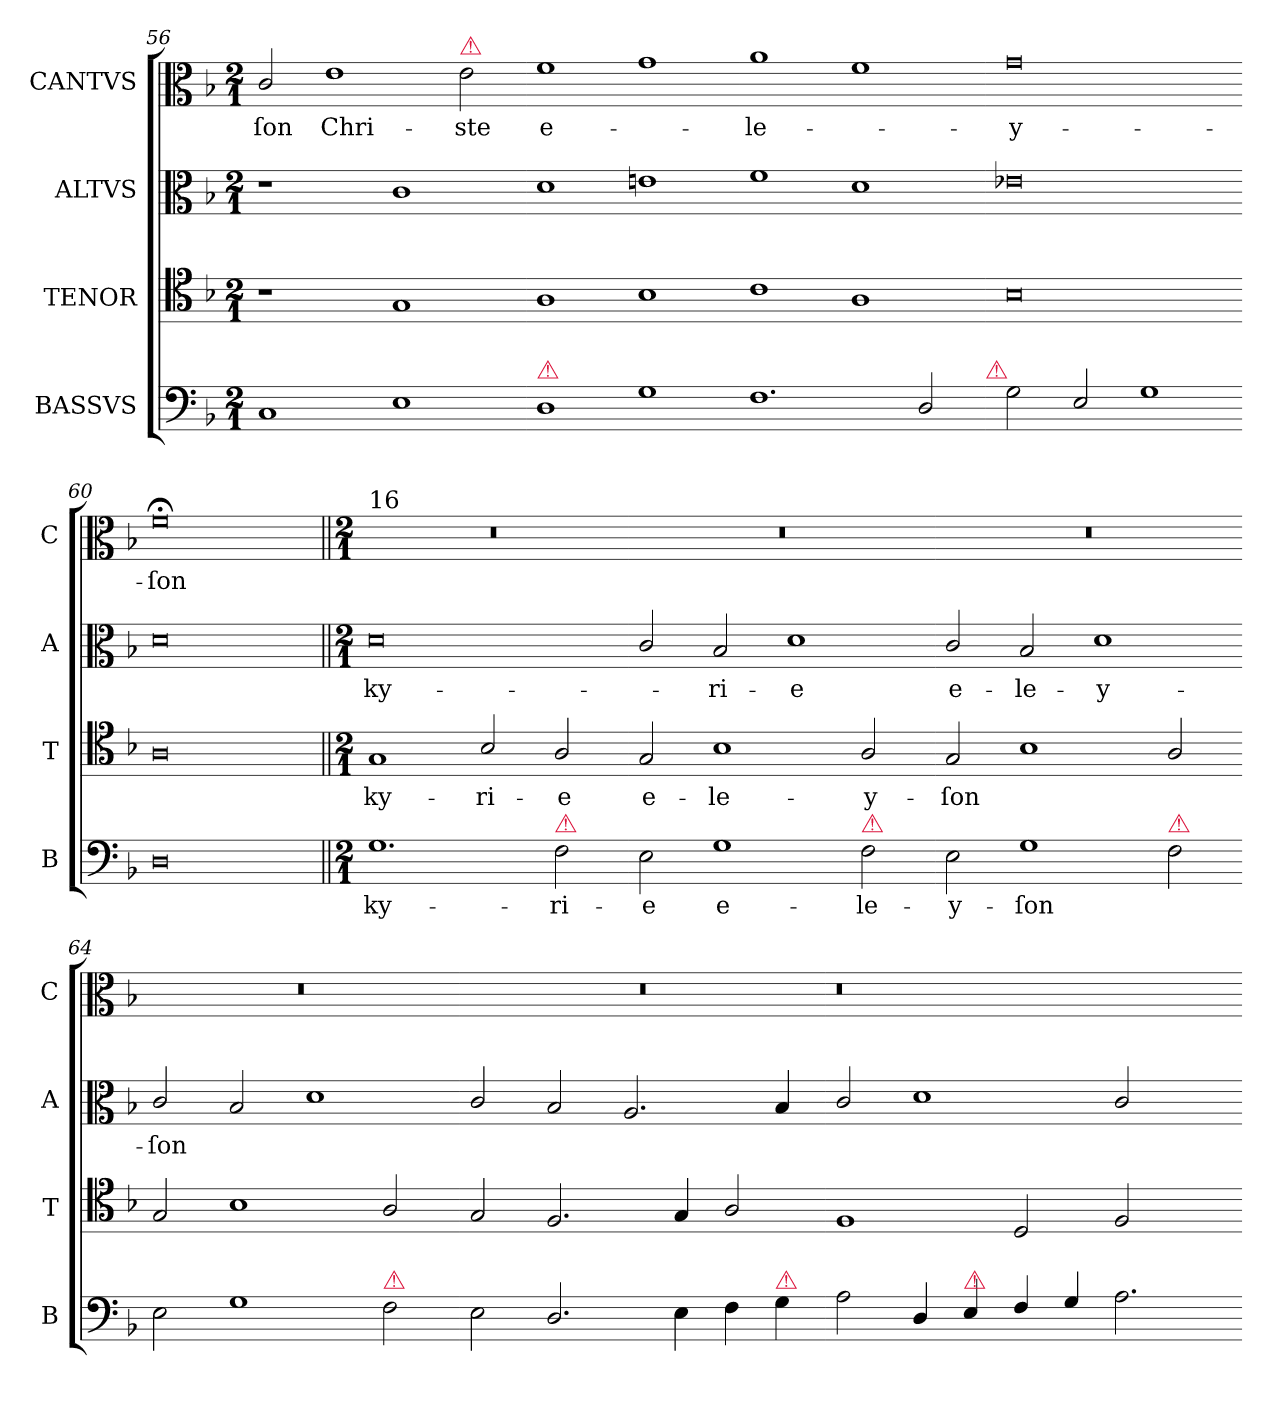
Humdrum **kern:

**kern	**text	**kern	**text	**kern	**text	**kern	**text
*part4	*part4	*part3	*part3	*part2	*part2	*part1	*part1
*staff4	*staff4	*staff3	*staff3	*staff2	*staff2	*staff1	*staff1
*I"BASSVS	*	*I"TENOR	*	*I"ALTVS	*	*I"CANTVS	*
*I'B	*	*I'T	*	*I'A	*	*I'C	*
*clefF4	*	*clefC4	*	*clefC3	*	*clefC3	*
*k[b-]	*	*k[b-]	*	*k[b-]	*	*k[b-]	*
*d:	*	*d:	*	*d:	*	*d:	*
*M2/1	*	*M2/1	*	*M2/1	*	*M2/1	*
=56	=56	=56	=56	=56	=56	=56	=56
!	!	!	!	!	!	!	!LO:LY:i
1C	.	1r	.	1r	.	2c/	-ſon
!	!	!	!	!	!	!	!LO:LY:i
.	.	.	.	.	.	1e	Chri-
1E	.	1G	.	1c	.	.	.
!	!	!	!	!	!	!LO:TX:a:color=crimson:t=⚠	!
!	!	!	!	!	!	!	!LO:LY:i
.	.	.	.	.	.	2e\	-ste
=57-	=57-	=57-	=57-	=57-	=57-	=57-	=57-
!LO:TX:a:color=crimson:t=⚠	!	!	!	!	!	!	!
!	!	!	!	!	!	!	!LO:LY:i
1D	.	1A	.	1d	.	1f	e-
1G	.	1B-	.	1en	.	1g	.
=58-	=58-	=58-	=58-	=58-	=58-	=58-	=58-
!	!	!	!	!	!	!	!LO:LY:i
1.F	.	1c	.	1f	.	1a	-le-
.	.	1A	.	1d	.	1f	.
2D/	.	.	.	.	.	.	.
!LO:TX:a:color=crimson:t=⚠	!	!	!	!	!	!	!
=59-	=59-	=59-	=59-	=59-	=59-	=59-	=59-
!	!	!	!	!	!	!	!LO:LY:i
2G\	.	0B-	.	0e-X	.	0g	-y-
2E/	.	.	.	.	.	.	.
1G	.	.	.	.	.	.	.
=60-	=60-	=60-	=60-	=60-	=60-	=60-	=60-
!	!	!	!	!	!	!	!LO:LY:i
0D	.	0A	.	0d	.	0f;<	-ſon
=61||	=61||	=61||	=61||	=61||	=61||	=61||	=61||
*M2/1	*	*M2/1	*	*M2/1	*	*M2/1	*
!	!	!	!	!	!	!LO:TX:a:t=16	!
1.G	ky-	1G	ky-	0d	ky-	0r	.
.	.	2B-/	-ri-	.	.	.	.
!LO:TX:a:color=crimson:t=⚠	!	!	!	!	!	!	!
2F\	-ri-	2A/	-e	.	.	.	.
=62-	=62-	=62-	=62-	=62-	=62-	=62-	=62-
2E\	-e	2G/	e-	2c/	.	0r	.
1G	e-	1B-	-le-	2B-/	-ri-	.	.
.	.	.	.	1d	-e	.	.
!LO:TX:a:color=crimson:t=⚠	!	!	!	!	!	!	!
2F\	-le-	2A/	-y-	.	.	.	.
=63-	=63-	=63-	=63-	=63-	=63-	=63-	=63-
2E\	-y-	2G/	-ſon	2c/	e-	0r	.
1G	-ſon	1B-	.	2B-/	-le-	.	.
.	.	.	.	1d	-y-	.	.
!LO:TX:a:color=crimson:t=⚠	!	!	!	!	!	!	!
2F\	.	2A/	.	.	.	.	.
=64-	=64-	=64-	=64-	=64-	=64-	=64-	=64-
2E\	.	2G/	.	2c/	-ſon	0r	.
1G	.	1B-	.	2B-/	.	.	.
.	.	.	.	1d	.	.	.
!LO:TX:a:color=crimson:t=⚠	!	!	!	!	!	!	!
2F\	.	2A/	.	.	.	.	.
=65-	=65-	=65-	=65-	=65-	=65-	=65-	=65-
2E\	.	2G/	.	2c/	.	0r	.
2.D/	.	2.F/	.	2B-/	.	.	.
.	.	.	.	2.A/	.	.	.
4E\	.	4G/	.	.	.	.	.
4F\	.	2A/	.	.	.	.	.
!LO:TX:a:color=crimson:t=⚠	!	!	!	!	!	!	!
4G\	.	.	.	4B-/	.	.	.
=66-	=66-	=66-	=66-	=66-	=66-	=66-	=66-
2A\	.	1F	.	2c/	.	0r	.
4D/	.	.	.	1d	.	.	.
!LO:TX:a:color=crimson:t=⚠	!	!	!	!	!	!	!
4E/	.	.	.	.	.	.	.
4F/	.	2D/	.	.	.	.	.
4G/	.	.	.	.	.	.	.
2.A\	.	2F/	.	2c/	.	.	.
.	.	4ryy	.	4ryy	.	4ryy	.
=-	=-	=-	=-	=-	=-	=-	=-
*-	*-	*-	*-	*-	*-	*-	*-
